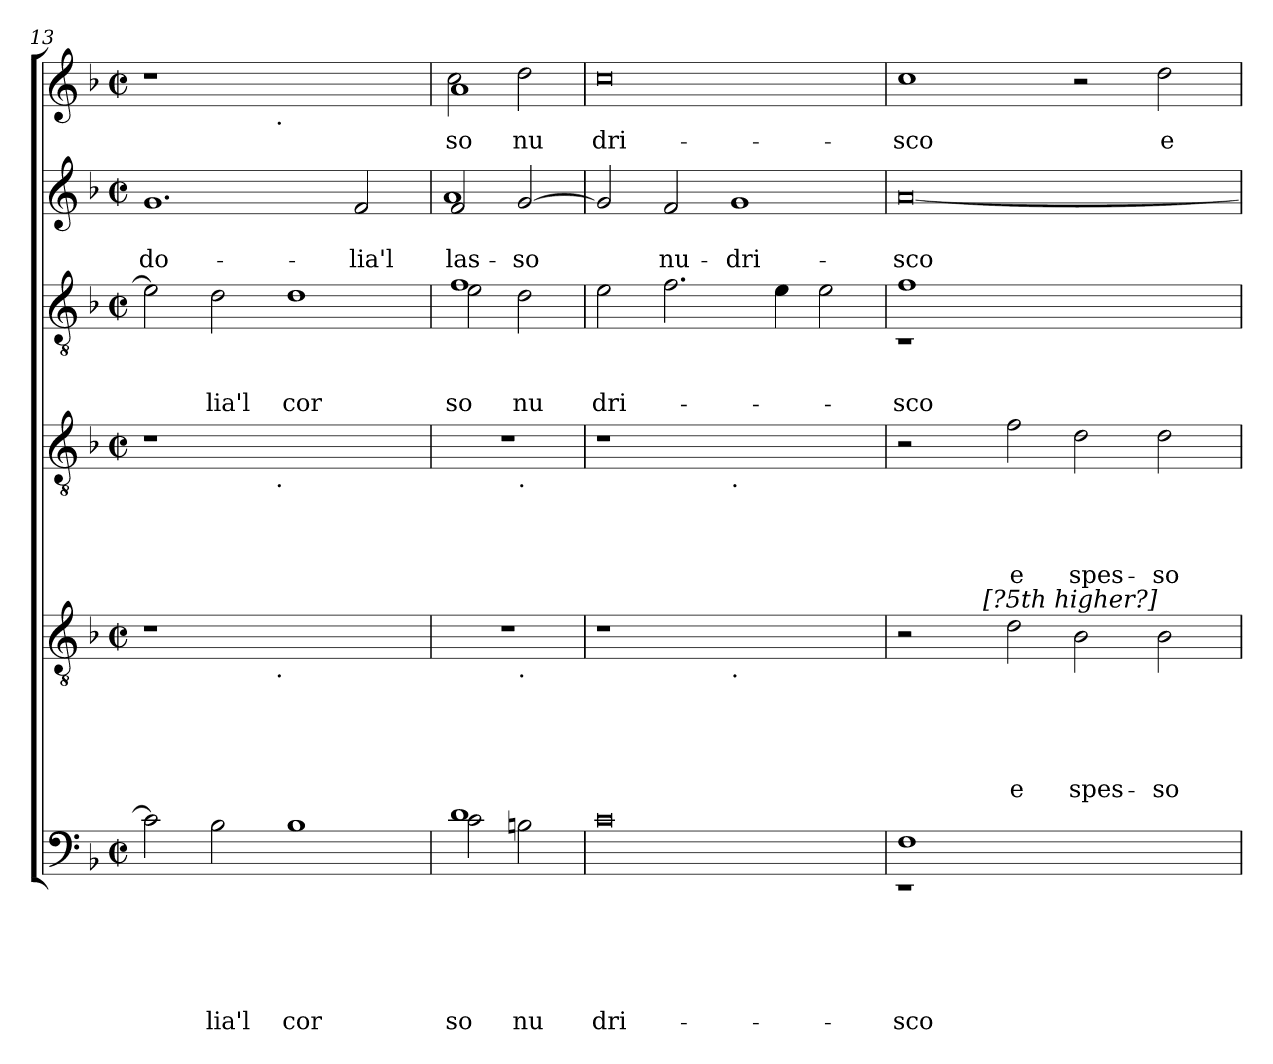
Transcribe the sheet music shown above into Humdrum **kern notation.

**kern	**text	**text	**text	**text	**text	**text	**kern	**text	**text	**text	**text	**text	**kern	**text	**text	**text	**text	**kern	**text	**text	**text	**kern	**text	**text	**kern	**text
*part6	*part6	*part6	*part6	*part6	*part6	*part6	*part5	*part5	*part5	*part5	*part5	*part5	*part4	*part4	*part4	*part4	*part4	*part3	*part3	*part3	*part3	*part2	*part2	*part2	*part1	*part1
*staff6	*staff6	*staff6	*staff6	*staff6	*staff6	*staff6	*staff5	*staff5	*staff5	*staff5	*staff5	*staff5	*staff4	*staff4	*staff4	*staff4	*staff4	*staff3	*staff3	*staff3	*staff3	*staff2	*staff2	*staff2	*staff1	*staff1
*clefF4	*	*	*	*	*	*	*clefGv2	*	*	*	*	*	*clefGv2	*	*	*	*	*clefGv2	*	*	*	*clefG2	*	*	*clefG2	*
*k[b-]	*	*	*	*	*	*	*k[b-]	*	*	*	*	*	*k[b-]	*	*	*	*	*k[b-]	*	*	*	*k[b-]	*	*	*k[b-]	*
*F:	*	*	*	*	*	*	*F:	*	*	*	*	*	*F:	*	*	*	*	*F:	*	*	*	*F:	*	*	*F:	*
*M2/2	*	*	*	*	*	*	*M2/2	*	*	*	*	*	*M2/2	*	*	*	*	*M2/2	*	*	*	*M2/2	*	*	*M2/2	*
*met(c|)	*	*	*	*	*	*	*met(c|)	*	*	*	*	*	*met(c|)	*	*	*	*	*met(c|)	*	*	*	*met(c|)	*	*	*met(c|)	*
=13	=13	=13	=13	=13	=13	=13	=13	=13	=13	=13	=13	=13	=13	=13	=13	=13	=13	=13	=13	=13	=13	=13	=13	=13	=13	=13
!	!	!	!	!	!	!	!	!	!	!	!	!	!	!	!	!	!	!	!	!	!	!	!	!LO:LY:b	!	!
*	*	*	*	*	*	*	*^	*	*	*	*	*	*^	*	*	*	*	*	*	*	*	*	*	*	*^	*
2c\]	.	.	.	.	.	.	1r	2ryy	.	.	.	.	.	1r	2ryy	.	.	.	.	2e\]	.	.	.	1.g	.	do-	1r	2ryy	.
!	!	!	!	!	!	!LO:LY:b	!	!	!	!	!	!	!	!	!	!	!	!	!	!	!	!	!LO:LY:b	!	!	!	!	!	!
2B-\	.	.	.	.	.	-lia'l	.	4...ryy	.	.	.	.	.	.	4...ryy	.	.	.	.	2d\	.	.	-lia'l	.	.	.	.	4...ryy	.
!	!	!	!	!	!	!	!	!	!	!	!	!	!	!	!	!	!	!	!	!	!	!	!	!	!	!	!	!LO:TX:b:t=.	!
!	!	!	!	!	!	!	!	!	!	!	!	!	!	!	!LO:TX:b:t=.	!	!	!	!	!	!	!	!	!	!	!	!	!	!
!	!	!	!	!	!	!	!	!LO:TX:b:t=.	!	!	!	!	!	!	!	!	!	!	!	!	!	!	!	!	!	!	!	!	!
.	.	.	.	.	.	.	.	1ryy	.	.	.	.	.	.	1ryy	.	.	.	.	.	.	.	.	.	.	.	.	1ryy	.
!	!	!	!	!	!	!LO:LY:b	!	!	!	!	!	!	!	!	!	!	!	!	!	!	!	!	!LO:LY:b	!	!	!	!	!	!
1B-	.	.	.	.	.	cor	1ryy	.	.	.	.	.	.	1ryy	.	.	.	.	.	1d	.	.	cor	.	.	.	1ryy	.	.
!	!	!	!	!	!	!	!	!	!	!	!	!	!	!	!	!	!	!	!	!	!	!	!	!	!	!LO:LY:b	!	!	!
.	.	.	.	.	.	.	.	.	.	.	.	.	.	.	.	.	.	.	.	.	.	.	.	2f/	.	-lia'l	.	.	.
.	.	.	.	.	.	.	.	32ryy	.	.	.	.	.	.	32ryy	.	.	.	.	.	.	.	.	.	.	.	.	32ryy	.
=14	=14	=14	=14	=14	=14	=14	=14	=14	=14	=14	=14	=14	=14	=14	=14	=14	=14	=14	=14	=14	=14	=14	=14	=14	=14	=14	=14	=14	=14
!	!	!	!	!	!	!LO:LY:b	!	!	!	!	!	!	!	!	!	!	!	!	!	!	!	!	!	!	!	!	!	!	!
*^	*	*	*	*	*	*	*	*	*	*	*	*	*	*	*	*	*	*	*	*	*	*	*	*	*	*	*	*	*
!	!	!	!	!	!	!	!LO:LY:b	!	!	!	!	!	!	!	!	!	!	!	!	!	!	!	!	!LO:LY:b	!	!	!	!	!	!
*	*	*	*	*	*	*	*	*	*	*	*	*	*	*	*	*	*	*	*	*	*^	*	*	*	*	*	*	*	*	*
!	!	!	!	!	!	!	!	!	!	!	!	!	!	!	!	!	!	!	!	!	!	!	!	!	!LO:LY:b	!	!	!LO:LY:b	!	!	!
*	*	*	*	*	*	*	*	*	*	*	*	*	*	*	*	*	*	*	*	*	*	*	*	*	*	*^	*	*	*	*	*
!	!	!	!	!	!	!	!	!	!	!	!	!	!	!	!	!	!	!	!	!	!	!	!	!	!	!	!	!	!LO:LY:b	!	!	!LO:LY:b
!	!	!	!	!	!	!	!	!	!	!	!	!	!	!	!	!	!	!	!	!	!	!	!	!	!	!	!	!	!	!	!	!LO:LY:b
1d	2c\	.	.	.	.	.	-so	1r	2ryy	.	.	.	.	.	1r	2ryy	.	.	.	.	1f	2e\	.	.	-so	2f/	1a	.	las-	1a	2cc\	-so
!	!	!	!	!	!	!	!	!	!	!	!	!	!	!	!	!LO:TX:b:t=.	!	!	!	!	!	!	!	!	!	!	!	!	!	!	!	!
!	!	!	!	!	!	!	!	!	!LO:TX:b:t=.	!	!	!	!	!	!	!	!	!	!	!	!	!	!	!	!	!	!	!	!	!	!	!
!	!	!	!	!	!	!	!LO:LY:b	!	!	!	!	!	!	!	!	!	!	!	!	!	!	!	!	!	!LO:LY:b	!	!	!	!LO:LY:b	!	!	!LO:LY:b
.	2Bn\	.	.	.	.	.	nu-	.	2ryy	.	.	.	.	.	.	2ryy	.	.	.	.	.	2d\	.	.	nu-	[>2g/	.	.	so	.	2dd\	nu-
*	*	*	*	*	*	*	*	*	*	*	*	*	*	*	*	*	*	*	*	*	*	*	*	*	*	*v	*v	*	*	*	*	*
!!LO:PB:g=z
=15	=15	=15	=15	=15	=15	=15	=15	=15	=15	=15	=15	=15	=15	=15	=15	=15	=15	=15	=15	=15	=15	=15	=15	=15	=15	=15	=15	=15	=15	=15	=15
!	!	!	!	!	!	!	!LO:LY:b	!	!	!	!	!	!	!	!	!	!	!	!	!	!	!	!	!	!LO:LY:b	!	!	!	!	!	!LO:LY:b
*v	*v	*	*	*	*	*	*	*	*	*	*	*	*	*	*v	*v	*	*	*	*	*v	*v	*	*	*	*	*	*	*v	*v	*
*	*	*	*	*	*	*	*v	*v	*	*	*	*	*	*	*	*	*	*	*	*	*	*	*	*	*	*	*
0c	.	.	.	.	.	-dri-	1r	.	.	.	.	.	1r	.	.	.	.	2e\	.	.	-dri-	2g/]	.	.	0cc	-dri-
!	!	!	!	!	!	!	!	!	!	!	!	!	!	!	!	!	!	!	!	!	!	!	!	!LO:LY:b	!	!
.	.	.	.	.	.	.	.	.	.	.	.	.	.	.	.	.	.	2.f\	.	.	.	2f/	.	-nu-	.	.
!	!	!	!	!	!	!	!	!	!	!	!	!	!LO:TX:b:t=.	!	!	!	!	!	!	!	!	!	!	!	!	!
!	!	!	!	!	!	!	!LO:TX:b:t=.	!	!	!	!	!	!	!	!	!	!	!	!	!	!	!	!	!	!	!
!	!	!	!	!	!	!	!	!	!	!	!	!	!	!	!	!	!	!	!	!	!	!	!	!LO:LY:b:rj	!	!
.	.	.	.	.	.	.	1ryy	.	.	.	.	.	1ryy	.	.	.	.	.	.	.	.	1g	.	-dri-	.	.
.	.	.	.	.	.	.	.	.	.	.	.	.	.	.	.	.	.	4e\	.	.	.	.	.	.	.	.
.	.	.	.	.	.	.	.	.	.	.	.	.	.	.	.	.	.	2e\	.	.	.	.	.	.	.	.
=16	=16	=16	=16	=16	=16	=16	=16	=16	=16	=16	=16	=16	=16	=16	=16	=16	=16	=16	=16	=16	=16	=16	=16	=16	=16	=16
*^	*	*	*	*	*	*	*	*	*	*	*	*	*	*	*	*	*	*^	*	*	*	*	*	*	*	*
!	!LO:N:vis=1	!	!	!	!	!	!LO:LY:b	!	!	!	!	!	!	!	!	!	!	!	!	!LO:N:vis=1	!	!	!LO:LY:b	!	!	!LO:LY:b	!	!LO:LY:b
*	*	*	*	*	*	*	*	*^	*	*	*	*	*	*	*	*	*	*	*	*	*	*	*	*	*	*	*	*
1F	0rEE	.	.	.	.	.	-sco	2r	4ryy	.	.	.	.	.	2r	.	.	.	.	1f	0rC	.	.	-sco	[<0a	.	-sco	1cc	-sco
.	.	.	.	.	.	.	.	.	8ryy	.	.	.	.	.	.	.	.	.	.	.	.	.	.	.	.	.	.	.	.
.	.	.	.	.	.	.	.	.	32ryy	.	.	.	.	.	.	.	.	.	.	.	.	.	.	.	.	.	.	.	.
!	!	!	!	!	!	!	!	!	!LO:TX:a:i:t=[?5th higher?]	!	!	!	!	!	!	!	!	!	!	!	!	!	!	!	!	!	!	!	!
.	.	.	.	.	.	.	.	.	1ryy	.	.	.	.	.	.	.	.	.	.	.	.	.	.	.	.	.	.	.	.
!	!	!	!	!	!	!	!	!	!	!	!	!	!	!LO:LY:b	!	!	!	!	!LO:LY:b	!	!	!	!	!	!	!	!	!	!
.	.	.	.	.	.	.	.	2d\	.	.	.	.	.	e	2f\	.	.	.	e	.	.	.	.	.	.	.	.	.	.
!	!	!	!	!	!	!	!	!	!	!	!	!	!	!LO:LY:b	!	!	!	!	!LO:LY:b	!	!	!	!	!	!	!	!	!	!
1ryy	.	.	.	.	.	.	.	2B-\	.	.	.	.	.	spes-	2d\	.	.	.	spes-	1ryy	.	.	.	.	.	.	.	2r	.
.	.	.	.	.	.	.	.	.	2ryy	.	.	.	.	.	.	.	.	.	.	.	.	.	.	.	.	.	.	.	.
!	!	!	!	!	!	!	!	!	!	!	!	!	!	!LO:LY:b:rj	!	!	!	!	!LO:LY:b:rj	!	!	!	!	!	!	!	!	!	!LO:LY:b
.	.	.	.	.	.	.	.	2B-\	.	.	.	.	.	-so	2d\	.	.	.	-so	.	.	.	.	.	.	.	.	2dd\	e
.	.	.	.	.	.	.	.	.	16.ryy	.	.	.	.	.	.	.	.	.	.	.	.	.	.	.	.	.	.	.	.
*v	*v	*	*	*	*	*	*	*	*	*	*	*	*	*	*	*	*	*	*	*v	*v	*	*	*	*	*	*	*	*
*	*	*	*	*	*	*	*v	*v	*	*	*	*	*	*	*	*	*	*	*	*	*	*	*	*	*	*	*
=	=	=	=	=	=	=	=	=	=	=	=	=	=	=	=	=	=	=	=	=	=	=	=	=	=	=
*-	*-	*-	*-	*-	*-	*-	*-	*-	*-	*-	*-	*-	*-	*-	*-	*-	*-	*-	*-	*-	*-	*-	*-	*-	*-	*-
